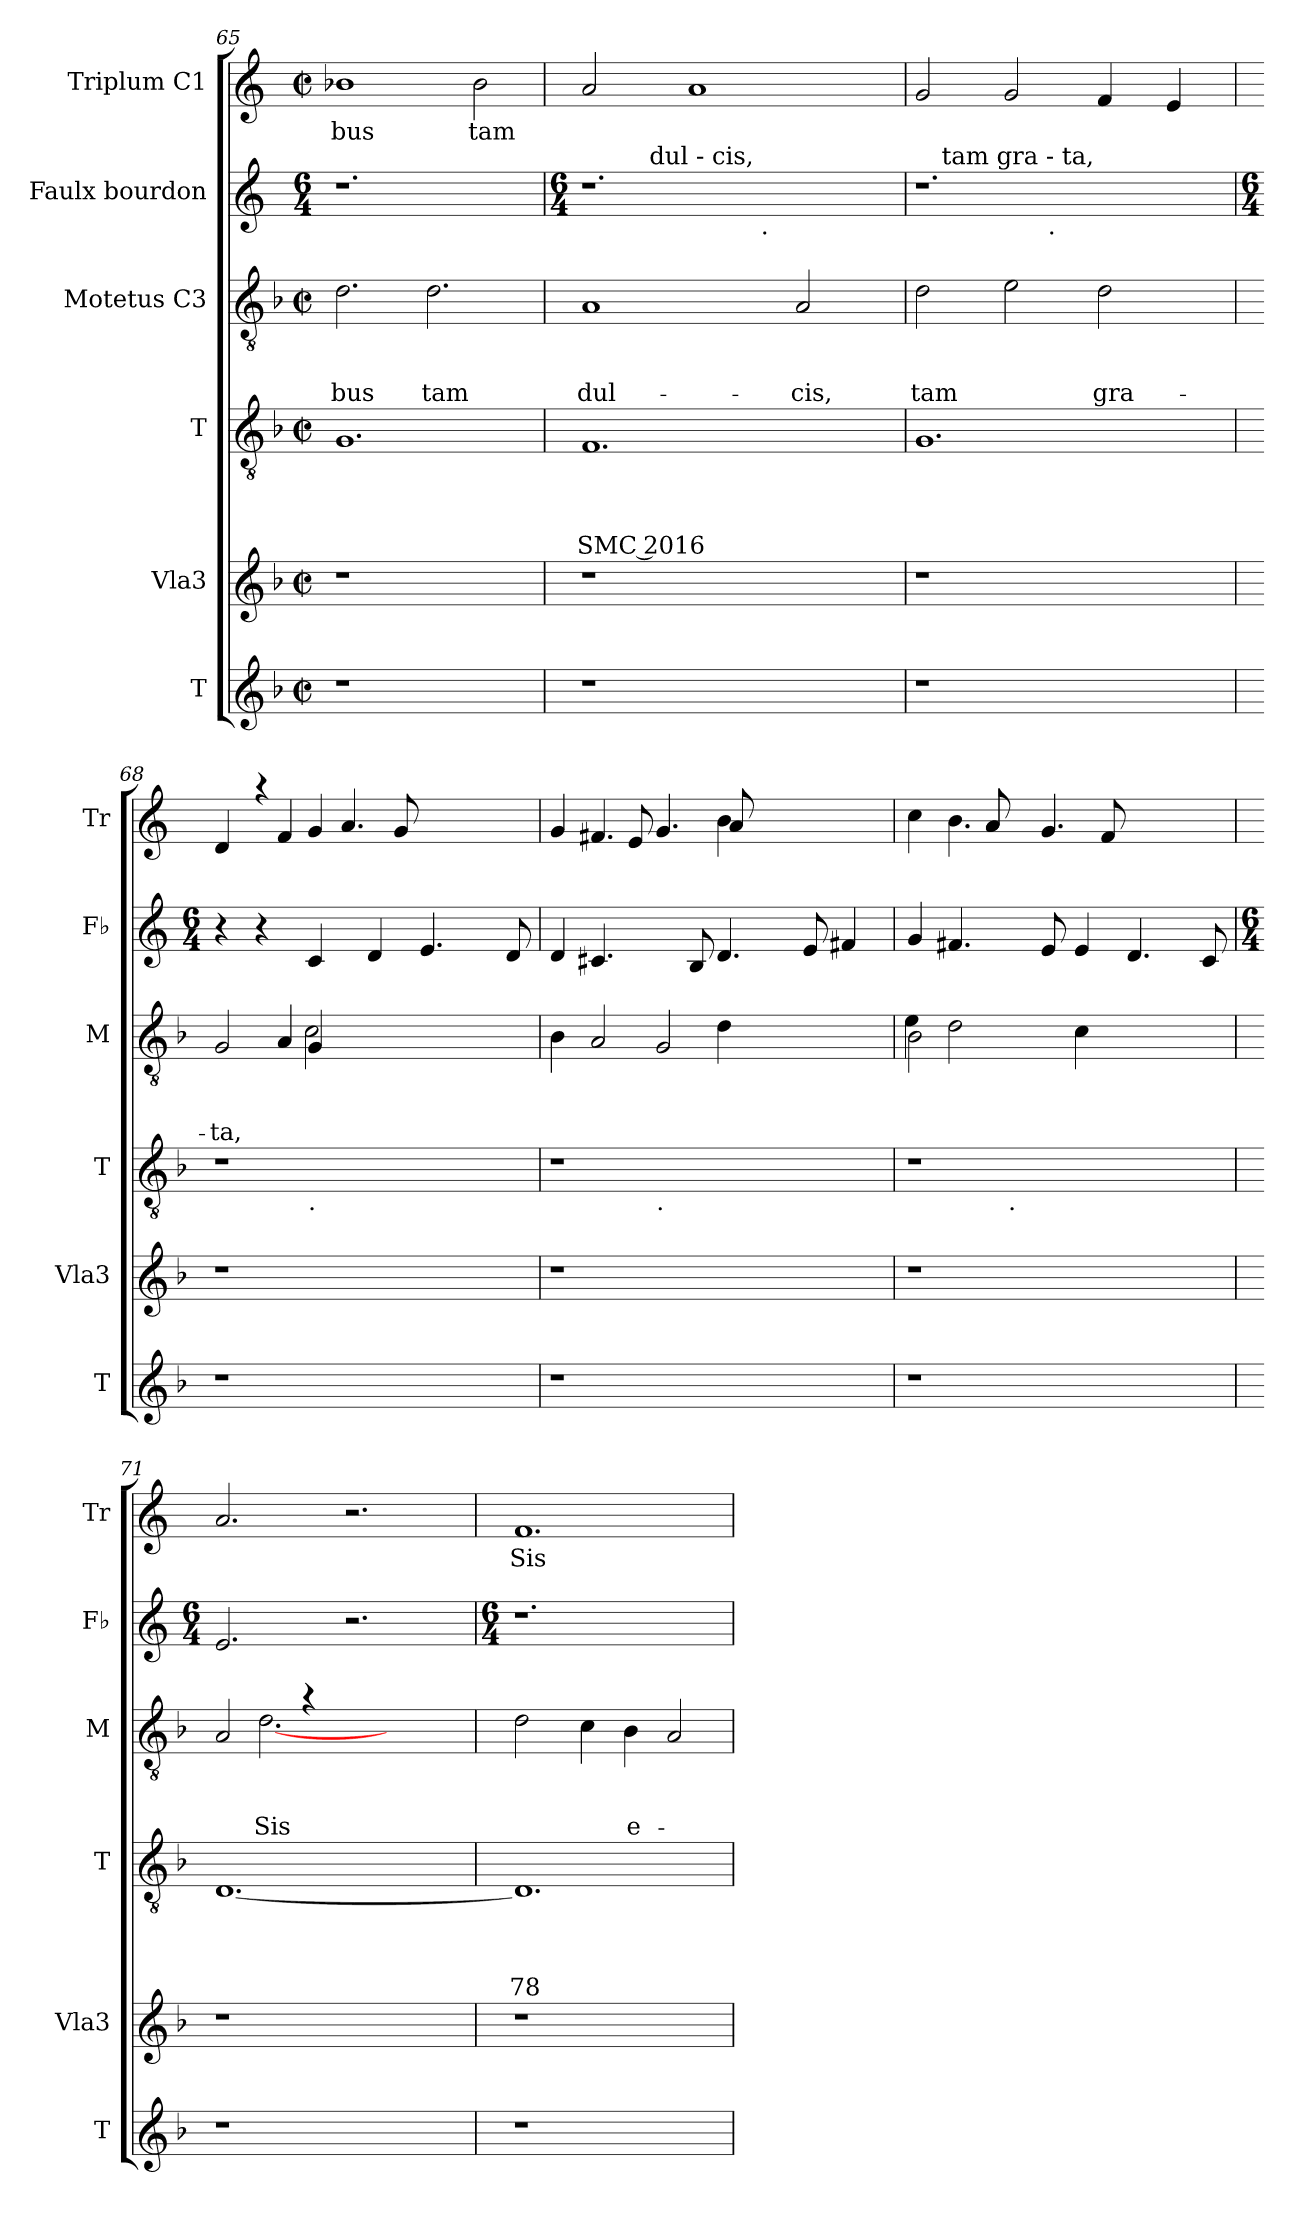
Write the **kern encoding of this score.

**kern	**kern	**kern	**text	**text	**text	**text	**kern	**text	**text	**text	**kern	**kern	**text
*part6	*part5	*part4	*part4	*part4	*part4	*part4	*part3	*part3	*part3	*part3	*part2	*part1	*part1
*staff6	*staff5	*staff4	*staff4	*staff4	*staff4	*staff4	*staff3	*staff3	*staff3	*staff3	*staff2	*staff1	*staff1
*I"T	*I"Vla3	*I"T	*	*	*	*	*I"Motetus C3	*	*	*	*I"Faulx bourdon	*I"Triplum C1	*
*I'T	*I'Vla3	*I'T	*	*	*	*	*I'M	*	*	*	*I'Fb	*I'Tr	*
*clefG2	*clefG2	*clefGv2	*	*	*	*	*clefGv2	*	*	*	*clefG2	*clefG2	*
*	*	*	*	*	*	*	*	*	*	*	*ITrd-3c-5	*ITrd-3c-5	*
*k[b-]	*k[b-]	*k[b-]	*	*	*	*	*k[b-]	*	*	*	*k[b-]	*k[b-]	*
*F:	*F:	*F:	*	*	*	*	*F:	*	*	*	*F:	*F:	*
*M2/2	*M2/2	*M2/2	*	*	*	*	*M2/2	*	*	*	*M6/4	*M2/2	*
*met(c|)	*met(c|)	*met(c|)	*	*	*	*	*met(c|)	*	*	*	*	*met(c|)	*
=65	=65	=65	=65	=65	=65	=65	=65	=65	=65	=65	=65	=65	=65
!	!	!	!	!	!	!	!	!	!	!LO:LY:b	!	!	!LO:LY:b
1r	1r	1.G	.	.	.	.	2.d\	.	.	-bus	1.r	1ee-X	-bus
!	!	!	!	!	!	!	!	!	!	!LO:LY:b	!	!	!
.	.	.	.	.	.	.	2.d\	.	.	tam	.	.	.
!	!	!	!	!	!	!	!	!	!	!	!	!	!LO:LY:b
2ryy	2ryy	.	.	.	.	.	.	.	.	.	.	2ee-\	tam
!!LO:LB:g=z
=66	=66	=66	=66	=66	=66	=66	=66	=66	=66	=66	=66	=66	=66
*	*	*	*	*	*	*	*	*	*	*	*M6/4	*	*
!	!	!	!	!	!	!LO:LY:b:rj	!	!	!	!LO:LY:b	!	!	!
*	*	*	*	*	*	*	*	*	*	*	*^	*	*
*	*	*	*	*	*	*	*	*	*	*	*	*^	*	*
1r	1r	1.F	.	.	.	SMC 2016	1A	.	.	dul-	1.r	4ryy	2ryy	2dd/	.
.	.	.	.	.	.	.	.	.	.	.	.	16ryy	.	.	.
!	!	!	!	!	!	!	!	!	!	!	!	!LO:TX:a:t=dul - cis,	!	!	!
.	.	.	.	.	.	.	.	.	.	.	.	1ryy	.	.	.
.	.	.	.	.	.	.	.	.	.	.	.	.	4ryy	1dd	.
.	.	.	.	.	.	.	.	.	.	.	.	.	16.ryy	.	.
!	!	!	!	!	!	!	!	!	!	!	!	!	!LO:TX:b:t=.	!	!
.	.	.	.	.	.	.	.	.	.	.	.	.	2ryy	.	.
!	!	!	!	!	!	!	!	!	!	!LO:LY:b	!	!	!	!	!
2ryy	2ryy	.	.	.	.	.	2A/	.	.	-cis,	.	.	.	.	.
.	.	.	.	.	.	.	.	.	.	.	.	8.ryy	.	.	.
.	.	.	.	.	.	.	.	.	.	.	.	.	8ryy	.	.
.	.	.	.	.	.	.	.	.	.	.	.	.	32ryy	.	.
=67	=67	=67	=67	=67	=67	=67	=67	=67	=67	=67	=67	=67	=67	=67	=67
!	!	!	!	!	!	!	!	!	!	!LO:LY:b	!	!	!	!	!
1r	1r	1.G	.	.	.	.	2d\	.	.	tam	1.r	16.ryy	2ryy	2cc/	.
!	!	!	!	!	!	!	!	!	!	!	!	!LO:TX:a:t=tam gra - ta,	!	!	!
.	.	.	.	.	.	.	.	.	.	.	.	1ryy	.	.	.
.	.	.	.	.	.	.	2e\	.	.	.	.	.	8..ryy	2cc/	.
!	!	!	!	!	!	!	!	!	!	!	!	!	!LO:TX:b:t=.	!	!
.	.	.	.	.	.	.	.	.	.	.	.	.	2ryy	.	.
!	!	!	!	!	!	!	!	!	!	!LO:LY:b	!	!	!	!	!
2ryy	2ryy	.	.	.	.	.	2d\	.	.	gra-	.	.	.	4b-/	.
.	.	.	.	.	.	.	.	.	.	.	.	4ryy	.	.	.
.	.	.	.	.	.	.	.	.	.	.	.	.	4ryy	.	.
.	.	.	.	.	.	.	.	.	.	.	.	.	.	4a/	.
.	.	.	.	.	.	.	.	.	.	.	.	8ryy	.	.	.
.	.	.	.	.	.	.	.	.	.	.	.	32ryy	32ryy	.	.
*	*	*	*	*	*	*	*	*	*	*	*v	*v	*v	*	*
=68	=68	=68	=68	=68	=68	=68	=68	=68	=68	=68	=68	=68	=68
*	*	*	*	*	*	*	*	*	*	*	*M6/4	*	*
*	*	*	*	*	*	*	*	*	*	*	*^	*	*
*	*	*	*	*	*	*	*	*	*	*	*	*^	*	*
!	!	!	!	!	!	!	!	!	!	!LO:LY:b	!	!	!	!	!
*	*	*^	*	*	*	*	*^	*	*	*	*	*	*	*^	*
*	*	*	*	*	*	*	*	*	*^	*	*	*	*	*	*	*	*^	*
*	*	*	*	*	*	*	*	*	*	*	*	*	*	*v	*v	*v	*	*	*^	*
1r	1r	1r	2ryy	.	.	.	.	2G/	4ryy	2ryy	.	.	-ta,	4r	4g/	4ryy	2ryy	2..ryy	.
.	.	.	.	.	.	.	.	.	16.ryy	.	.	.	.	4r	4raa	16.ryy	.	.	.
.	.	.	.	.	.	.	.	.	4A/	.	.	.	.	.	.	4b-/	.	.	.
!	!	!	!LO:TX:b:t=.	!	!	!	!	!	!	!	!	!	!	!	!	!	!	!	!
.	.	.	1ryy	.	.	.	.	4G/	.	2c\	.	.	.	4f/	4cc/	.	8ryy	.	.
.	.	.	.	.	.	.	.	.	2ryy	.	.	.	.	.	.	2ryy	.	.	.
.	.	.	.	.	.	.	.	.	.	.	.	.	.	.	.	.	4.dd/	.	.
.	.	.	.	.	.	.	.	2ryy	.	.	.	.	.	4g/	2ryy	.	.	.	.
.	.	.	.	.	.	.	.	.	.	.	.	.	.	.	.	.	.	8cc/	.
2ryy	2ryy	2ryy	.	.	.	.	.	.	.	2ryy	.	.	.	4.a/	.	.	2ryy	2ryy	.
.	.	.	.	.	.	.	.	.	4ryy	.	.	.	.	.	.	4ryy	.	.	.
.	.	.	.	.	.	.	.	4ryy	.	.	.	.	.	.	4ryy	.	.	.	.
.	.	.	.	.	.	.	.	.	8ryy	.	.	.	.	.	.	8ryy	.	.	.
.	.	.	.	.	.	.	.	.	.	.	.	.	.	8g/	.	.	.	.	.
.	.	.	.	.	.	.	.	.	32ryy	.	.	.	.	.	.	32ryy	.	.	.
*	*	*	*	*	*	*	*	*	*v	*v	*	*	*	*	*	*	*	*	*
=69	=69	=69	=69	=69	=69	=69	=69	=69	=69	=69	=69	=69	=69	=69	=69	=69	=69	=69
1r	1r	1r	2ryy	.	.	.	.	4B-\	2ryy	.	.	.	4g/	4cc/	4ryy	2ryy	2.ryy	.
.	.	.	.	.	.	.	.	2A/	.	.	.	.	4.f#X/	4.bn/	8ryy	.	.	.
.	.	.	.	.	.	.	.	.	.	.	.	.	.	.	32ryy	.	.	.
.	.	.	.	.	.	.	.	.	.	.	.	.	.	.	8a/	.	.	.
!	!	!	!LO:TX:b:t=.	!	!	!	!	!	!	!	!	!	!	!	!	!	!	!
.	.	.	1ryy	.	.	.	.	.	2G/	.	.	.	.	.	.	4.cc/	.	.
.	.	.	.	.	.	.	.	.	.	.	.	.	.	.	2ryy	.	.	.
.	.	.	.	.	.	.	.	.	.	.	.	.	8e/	8ryy	.	.	.	.
.	.	.	.	.	.	.	.	4d\	.	.	.	.	4.g/	4ee\	.	.	8dd/	.
.	.	.	.	.	.	.	.	.	.	.	.	.	.	.	.	2ryy	2ryy	.
2ryy	2ryy	2ryy	.	.	.	.	.	2ryy	2ryy	.	.	.	.	2ryy	.	.	.	.
.	.	.	.	.	.	.	.	.	.	.	.	.	.	.	4...ryy	.	.	.
.	.	.	.	.	.	.	.	.	.	.	.	.	8a/	.	.	.	.	.
.	.	.	.	.	.	.	.	.	.	.	.	.	4bn/	.	.	.	.	.
.	.	.	.	.	.	.	.	.	.	.	.	.	.	.	.	8ryy	8ryy	.
=70	=70	=70	=70	=70	=70	=70	=70	=70	=70	=70	=70	=70	=70	=70	=70	=70	=70	=70
1r	1r	1r	2ryy	.	.	.	.	2B-\	4e\	.	.	.	4cc/	4ff\	4ryy	4ryy	2..ryy	.
.	.	.	.	.	.	.	.	.	2d\	.	.	.	4.bn/	4.ee\	8ryy	8ryy	.	.
.	.	.	.	.	.	.	.	.	.	.	.	.	.	.	32ryy	32ryy	.	.
.	.	.	.	.	.	.	.	.	.	.	.	.	.	.	8dd/	4dd/	.	.
!	!	!	!LO:TX:b:t=.	!	!	!	!	!	!	!	!	!	!	!	!	!	!	!
.	.	.	1ryy	.	.	.	.	2ryy	.	.	.	.	.	.	.	.	.	.
.	.	.	.	.	.	.	.	.	.	.	.	.	.	.	2ryy	.	.	.
.	.	.	.	.	.	.	.	.	.	.	.	.	8a/	4.cc/	.	.	.	.
.	.	.	.	.	.	.	.	.	.	.	.	.	.	.	.	2ryy	.	.
.	.	.	.	.	.	.	.	.	4c\	.	.	.	4a/	.	.	.	.	.
.	.	.	.	.	.	.	.	.	.	.	.	.	.	.	.	.	8b-/	.
2ryy	2ryy	2ryy	.	.	.	.	.	2ryy	2ryy	.	.	.	4.g/	2ryy	.	.	2ryy	.
.	.	.	.	.	.	.	.	.	.	.	.	.	.	.	4...ryy	.	.	.
.	.	.	.	.	.	.	.	.	.	.	.	.	.	.	.	4ryy	.	.
.	.	.	.	.	.	.	.	.	.	.	.	.	8f/	.	.	.	.	.
.	.	.	.	.	.	.	.	.	.	.	.	.	.	.	.	16.ryy	.	.
*	*	*v	*v	*	*	*	*	*	*	*	*	*	*	*v	*v	*v	*v	*
=71	=71	=71	=71	=71	=71	=71	=71	=71	=71	=71	=71	=71	=71	=71
*	*	*	*	*	*	*	*	*	*	*	*	*M6/4	*	*
1r	1r	[>1.D	.	.	.	.	2A/	4ryy	.	.	.	2.a/	2.dd/	.
!	!	!	!	!	!	!	!	!	!	!	!LO:LY:b	!	!	!
.	.	.	.	.	.	.	.	[>2.d\	.	.	Sis	.	.	.
.	.	.	.	.	.	.	4ra	.	.	.	.	.	.	.
.	.	.	.	.	.	.	2ryy	.	.	.	.	2.r	2.r	.
2ryy	2ryy	.	.	.	.	.	.	2ryy	.	.	.	.	.	.
.	.	.	.	.	.	.	4ryy	.	.	.	.	.	.	.
*	*	*	*	*	*	*	*v	*v	*	*	*	*	*	*
!!LO:PB:g=z
=72	=72	=72	=72	=72	=72	=72	=72	=72	=72	=72	=72	=72	=72
*	*	*	*	*	*	*	*	*	*	*	*M6/4	*	*
!	!	!	!	!	!	!LO:LY:b:rj	!	!	!	!	!	!	!LO:LY:b
1r	1r	1.D]	.	.	.	78	2d\	.	.	.	1.r	1.b-	Sis
.	.	.	.	.	.	.	4c\	.	.	.	.	.	.
!	!	!	!	!	!	!	!	!	!	!LO:LY:b	!	!	!
.	.	.	.	.	.	.	4B-\	.	.	e-	.	.	.
2ryy	2ryy	.	.	.	.	.	2A/	.	.	.	.	.	.
=	=	=	=	=	=	=	=	=	=	=	=	=	=
*-	*-	*-	*-	*-	*-	*-	*-	*-	*-	*-	*-	*-	*-
